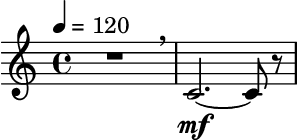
\version "2.24.2"
\language "english"
\include "lilypond-book-preamble.ly"
#(ly:set-option 'tall-page-formats 'png)
\header
{
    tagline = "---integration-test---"
}
\score
{
    \new Staff
    {
        \new Voice
        {
            {
                \tempo 4=120
                \time 4/4
                R1 * 1
            }
            {
                \breathe
                c'2.
                \mf
                ~
                c'8
                r8
            }
        }
    }
}
